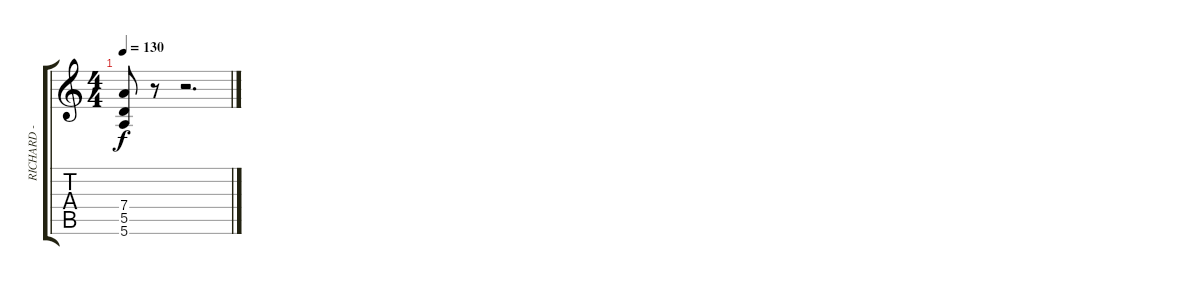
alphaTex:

\track ("RICHARD - Standart" "RICHARD - ") {instrument distortionguitar}
\staff {score tabs}
\tuning (E4 B3 G3 D3 A2 E2) {hide}
\ts (4 4)
\tempo 130
\clef g2
\ks c
(7.4 5.5 5.6).8{dy f} r.8 r.2{d}
